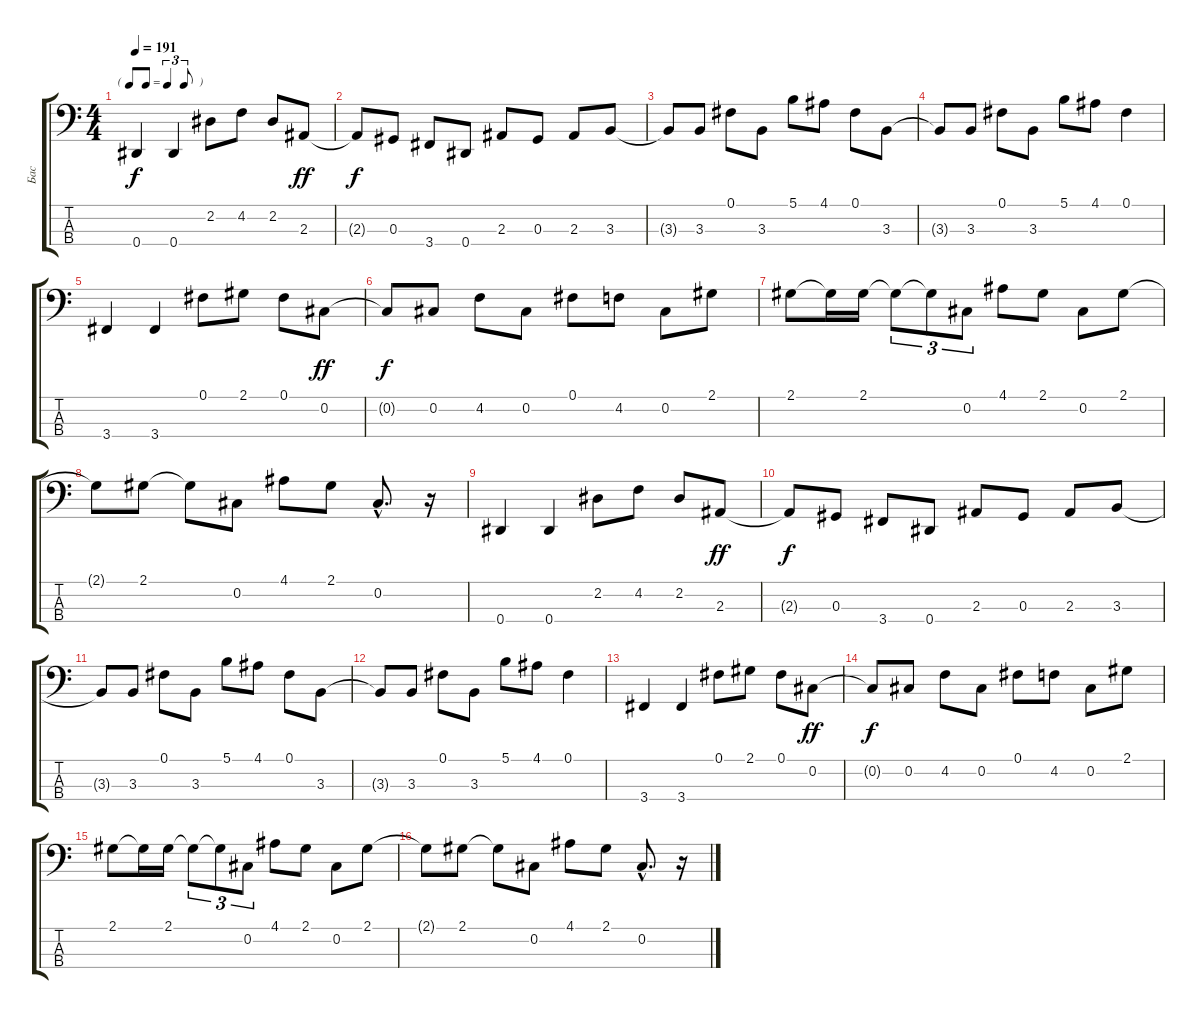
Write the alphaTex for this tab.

\track ("Бас" "Бас") {instrument electricbassfinger}
\staff {score tabs}
\tuning (Gb2 Db2 Ab1 Eb1) {hide}
\ts (4 4)
\tf triplet8th
\tempo 191
\clef f4
\ks c
0.4.4{dy f volume 9} 0.4.4 2.2.8 4.2.8 2.2.8 2.3.8{dy ff} |
2.3{t}.8{dy f} 0.3.8 3.4.8 0.4.8 2.3.8 0.3.8 2.3.8 3.3.8 |
3.3{t}.8{volume 8} 3.3.8 0.1.8 3.3.8 5.1.8 4.1.8 0.1.8 3.3.8 |
3.3{t}.8 3.3.8 0.1.8 3.3.8 5.1.8 4.1.8 0.1.4 |
3.4.4{volume 7} 3.4.4 0.1.8 2.1.8 0.1.8 0.2.8{dy ff} |
0.2{t}.8{dy f} 0.2.8 4.2.8 0.2.8 0.1.8 4.2.8 0.2.8 2.1.8 |
2.1.8 2.1{t}.16 2.1.16 2.1{t}.8{tu (3 2)} 2.1{t}.8{tu (3 2)} 0.2.8{tu (3 2)} 4.1.8 2.1.8 0.2.8 2.1.8 |
2.1{t}.8 2.1.8 2.1{t}.8 0.2.8 4.1.8 2.1.8 0.2{hac}.8{d} r.16 |
0.4.4{volume 6} 0.4.4 2.2.8 4.2.8 2.2.8 2.3.8{dy ff} |
2.3{t}.8{dy f} 0.3.8 3.4.8 0.4.8 2.3.8 0.3.8 2.3.8 3.3.8 |
3.3{t}.8 3.3.8 0.1.8 3.3.8 5.1.8 4.1.8 0.1.8 3.3.8 |
3.3{t}.8{volume 5} 3.3.8 0.1.8 3.3.8 5.1.8 4.1.8 0.1.4 |
3.4.4 3.4.4 0.1.8 2.1.8 0.1.8 0.2.8{dy ff} |
0.2{t}.8{dy f volume 0} 0.2.8 4.2.8 0.2.8 0.1.8 4.2.8 0.2.8 2.1.8 |
2.1.8 2.1{t}.16 2.1.16 2.1{t}.8{tu (3 2)} 2.1{t}.8{tu (3 2)} 0.2.8{tu (3 2)} 4.1.8 2.1.8 0.2.8 2.1.8 |
2.1{t}.8 2.1.8 2.1{t}.8 0.2.8 4.1.8 2.1.8 0.2{hac}.8{d} r.16
